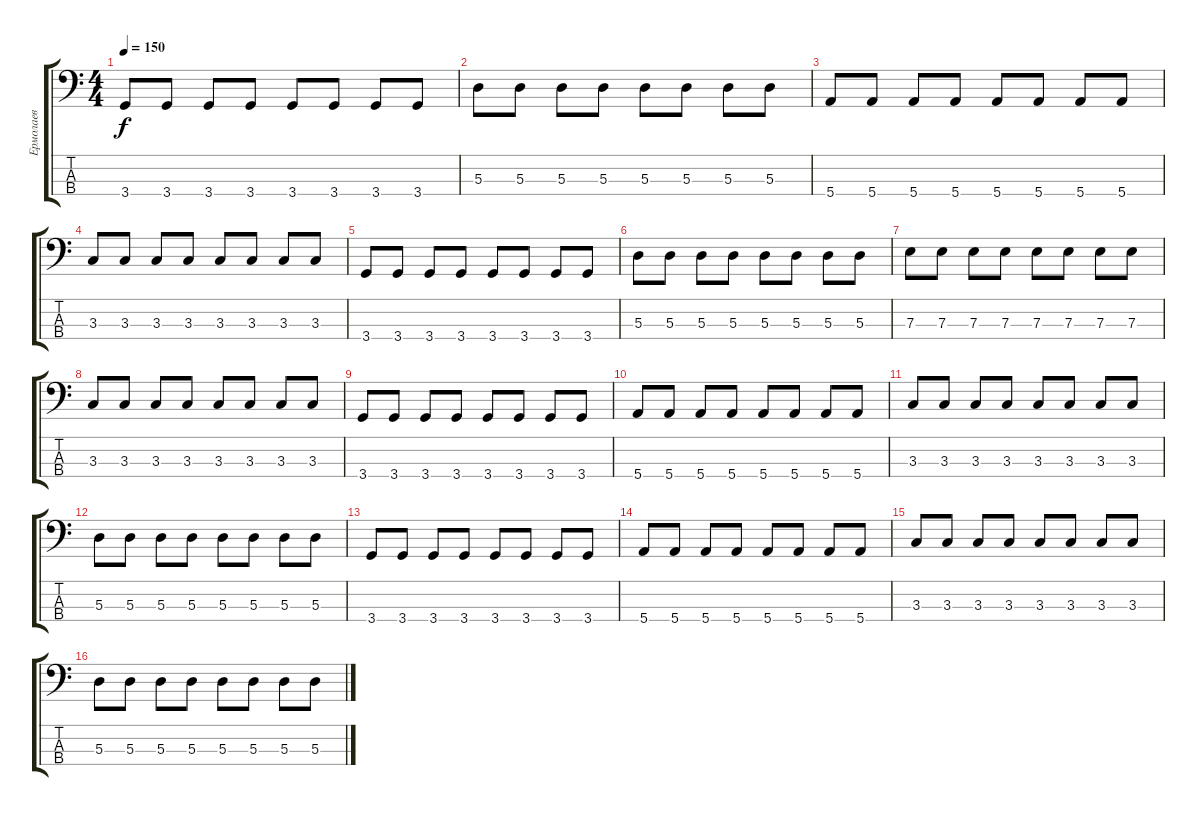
\track ("Ермолаев" "Ермолаев") {instrument electricbassfinger}
\staff {score tabs}
\tuning (G2 D2 A1 E1) {hide}
\ts (4 4)
\tempo 150
\clef f4
\ks c
3.4.8{dy f} 3.4.8 3.4.8 3.4.8 3.4.8 3.4.8 3.4.8 3.4.8 |
5.3.8 5.3.8 5.3.8 5.3.8 5.3.8 5.3.8 5.3.8 5.3.8 |
5.4.8 5.4.8 5.4.8 5.4.8 5.4.8 5.4.8 5.4.8 5.4.8 |
3.3.8 3.3.8 3.3.8 3.3.8 3.3.8 3.3.8 3.3.8 3.3.8 |
3.4.8 3.4.8 3.4.8 3.4.8 3.4.8 3.4.8 3.4.8 3.4.8 |
5.3.8 5.3.8 5.3.8 5.3.8 5.3.8 5.3.8 5.3.8 5.3.8 |
7.3.8 7.3.8 7.3.8 7.3.8 7.3.8 7.3.8 7.3.8 7.3.8 |
3.3.8 3.3.8 3.3.8 3.3.8 3.3.8 3.3.8 3.3.8 3.3.8 |
3.4.8 3.4.8 3.4.8 3.4.8 3.4.8 3.4.8 3.4.8 3.4.8 |
5.4.8 5.4.8 5.4.8 5.4.8 5.4.8 5.4.8 5.4.8 5.4.8 |
3.3.8 3.3.8 3.3.8 3.3.8 3.3.8 3.3.8 3.3.8 3.3.8 |
5.3.8 5.3.8 5.3.8 5.3.8 5.3.8 5.3.8 5.3.8 5.3.8 |
3.4.8 3.4.8 3.4.8 3.4.8 3.4.8 3.4.8 3.4.8 3.4.8 |
5.4.8 5.4.8 5.4.8 5.4.8 5.4.8 5.4.8 5.4.8 5.4.8 |
3.3.8 3.3.8 3.3.8 3.3.8 3.3.8 3.3.8 3.3.8 3.3.8 |
5.3.8 5.3.8 5.3.8 5.3.8 5.3.8 5.3.8 5.3.8 5.3.8
